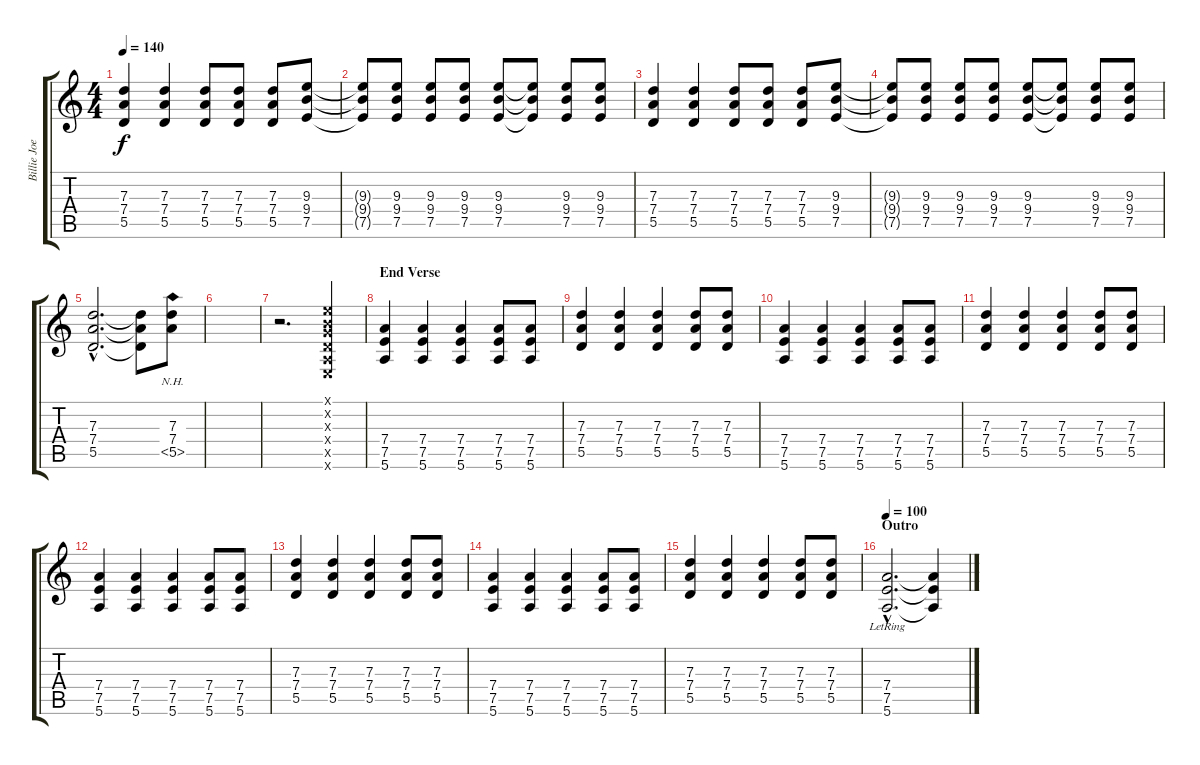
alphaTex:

\track ("Billie Joe Armstrong (Guitar)" "Billie Joe") {instrument distortionguitar}
\staff {score tabs}
\tuning (E4 B3 G3 D3 A2 E2) {hide}
\ts (4 4)
\tempo 140
\clef g2
\ks c
(7.3 7.4 5.5).4{dy f} (7.3 7.4 5.5).4 (7.3 7.4 5.5).8 (7.3 7.4 5.5).8 (7.3 7.4 5.5).8 (9.3 9.4 7.5).8 |
(9.3{t} 9.4{t} 7.5{t}).8 (9.3 9.4 7.5).8 (9.3 9.4 7.5).8 (9.3 9.4 7.5).8 (9.3 9.4 7.5).8 (9.3{t} 9.4{t} 7.5{t}).8 (9.3 9.4 7.5).8 (9.3 9.4 7.5).8 |
(7.3 7.4 5.5).4 (7.3 7.4 5.5).4 (7.3 7.4 5.5).8 (7.3 7.4 5.5).8 (7.3 7.4 5.5).8 (9.3 9.4 7.5).8 |
(9.3{t} 9.4{t} 7.5{t}).8 (9.3 9.4 7.5).8 (9.3 9.4 7.5).8 (9.3 9.4 7.5).8 (9.3 9.4 7.5).8 (9.3{t} 9.4{t} 7.5{t}).8 (9.3 9.4 7.5).8 (9.3 9.4 7.5).8 |
(7.3{hac} 7.4{hac} 5.5{hac}).2{d} (7.3{t} 7.4{t} 5.5{t}).8 (7.3 7.4 5.5{nh}).8 |
|
r.2{d} (0.1{x} 0.2{x} 0.3{x} 0.4{x} 0.5{x} 0.6{x}).4 |
\section ("" "End Verse")
(7.4 7.5 5.6).4 (7.4 7.5 5.6).4 (7.4 7.5 5.6).4 (7.4 7.5 5.6).8 (7.4 7.5 5.6).8 |
(7.3 7.4 5.5).4 (7.3 7.4 5.5).4 (7.3 7.4 5.5).4 (7.3 7.4 5.5).8 (7.3 7.4 5.5).8 |
(7.4 7.5 5.6).4 (7.4 7.5 5.6).4 (7.4 7.5 5.6).4 (7.4 7.5 5.6).8 (7.4 7.5 5.6).8 |
(7.3 7.4 5.5).4 (7.3 7.4 5.5).4 (7.3 7.4 5.5).4 (7.3 7.4 5.5).8 (7.3 7.4 5.5).8 |
(7.4 7.5 5.6).4 (7.4 7.5 5.6).4 (7.4 7.5 5.6).4 (7.4 7.5 5.6).8 (7.4 7.5 5.6).8 |
(7.3 7.4 5.5).4 (7.3 7.4 5.5).4 (7.3 7.4 5.5).4 (7.3 7.4 5.5).8 (7.3 7.4 5.5).8 |
(7.4 7.5 5.6).4 (7.4 7.5 5.6).4 (7.4 7.5 5.6).4 (7.4 7.5 5.6).8 (7.4 7.5 5.6).8 |
(7.3 7.4 5.5).4 (7.3 7.4 5.5).4 (7.3 7.4 5.5).4 (7.3 7.4 5.5).8 (7.3 7.4 5.5).8 |
\section ("" "Outro")
\tempo 100
(7.4{hac lr} 7.5{hac lr} 5.6{hac lr}).2{d volume 0} (7.4{t} 7.5{t} 5.6{t}).4
